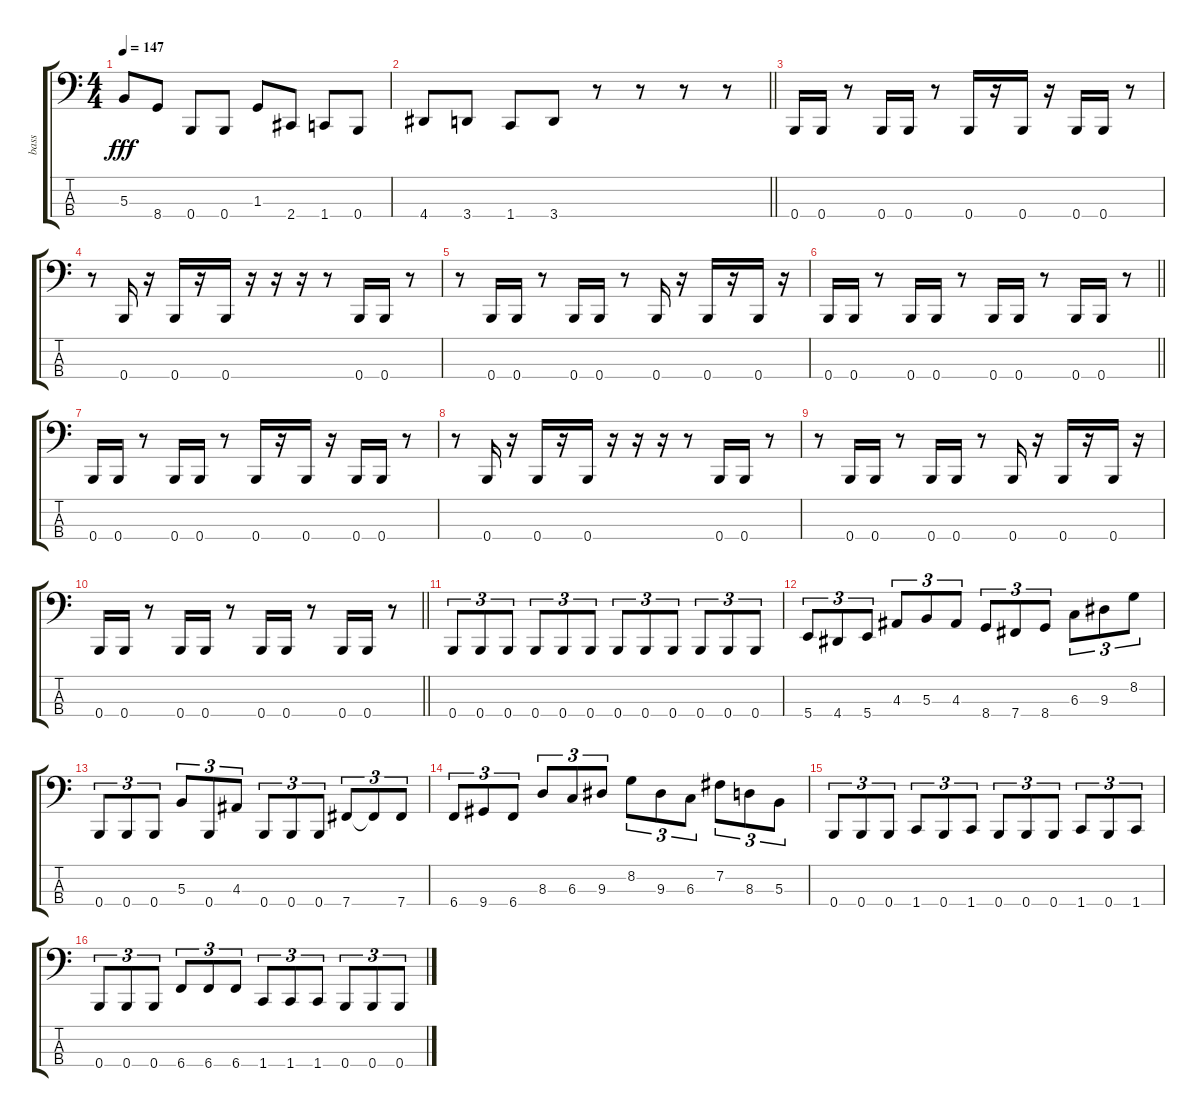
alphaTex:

\track ("bass" "bass") {instrument electricbasspick}
\staff {score tabs}
\tuning (E2 B1 Gb1 B0) {hide}
\ts (4 4)
\tempo 147
\clef f4
\ks c
5.3.8{dy fff} 8.4.8 0.4.8 0.4.8 1.3.8 2.4.8 1.4.8 0.4.8 |
\barLineRight lightlight
4.4.8 3.4.8 1.4.8 3.4.8 r.8 r.8 r.8 r.8 |
\section ("" "")
0.4.16 0.4.16 r.8 0.4.16 0.4.16 r.8 0.4.16 r.16 0.4.16 r.16 0.4.16 0.4.16 r.8 |
r.8 0.4.16 r.16 0.4.16 r.16 0.4.16 r.16 r.16 r.16 r.8 0.4.16 0.4.16 r.8 |
r.8 0.4.16 0.4.16 r.8 0.4.16 0.4.16 r.8 0.4.16 r.16 0.4.16 r.16 0.4.16 r.16 |
\barLineRight lightlight
0.4.16 0.4.16 r.8 0.4.16 0.4.16 r.8 0.4.16 0.4.16 r.8 0.4.16 0.4.16 r.8 |
0.4.16 0.4.16 r.8 0.4.16 0.4.16 r.8 0.4.16 r.16 0.4.16 r.16 0.4.16 0.4.16 r.8 |
r.8 0.4.16 r.16 0.4.16 r.16 0.4.16 r.16 r.16 r.16 r.8 0.4.16 0.4.16 r.8 |
r.8 0.4.16 0.4.16 r.8 0.4.16 0.4.16 r.8 0.4.16 r.16 0.4.16 r.16 0.4.16 r.16 |
\barLineRight lightlight
0.4.16 0.4.16 r.8 0.4.16 0.4.16 r.8 0.4.16 0.4.16 r.8 0.4.16 0.4.16 r.8 |
\section ("" "")
0.4.8{tu (3 2)} 0.4.8{tu (3 2)} 0.4.8{tu (3 2)} 0.4.8{tu (3 2)} 0.4.8{tu (3 2)} 0.4.8{tu (3 2)} 0.4.8{tu (3 2)} 0.4.8{tu (3 2)} 0.4.8{tu (3 2)} 0.4.8{tu (3 2)} 0.4.8{tu (3 2)} 0.4.8{tu (3 2)} |
5.4.8{tu (3 2)} 4.4.8{tu (3 2)} 5.4.8{tu (3 2)} 4.3.8{tu (3 2)} 5.3.8{tu (3 2)} 4.3.8{tu (3 2)} 8.4.8{tu (3 2)} 7.4.8{tu (3 2)} 8.4.8{tu (3 2)} 6.3.8{tu (3 2)} 9.3.8{tu (3 2)} 8.2.8{tu (3 2)} |
0.4.8{tu (3 2)} 0.4.8{tu (3 2)} 0.4.8{tu (3 2)} 5.3.8{tu (3 2)} 0.4.8{tu (3 2)} 4.3.8{tu (3 2)} 0.4.8{tu (3 2)} 0.4.8{tu (3 2)} 0.4.8{tu (3 2)} 7.4.8{tu (3 2)} 7.4{t}.8{tu (3 2)} 7.4.8{tu (3 2)} |
6.4.8{tu (3 2)} 9.4.8{tu (3 2)} 6.4.8{tu (3 2)} 8.3.8{tu (3 2)} 6.3.8{tu (3 2)} 9.3.8{tu (3 2)} 8.2.8{tu (3 2)} 9.3.8{tu (3 2)} 6.3.8{tu (3 2)} 7.2.8{tu (3 2)} 8.3.8{tu (3 2)} 5.3.8{tu (3 2)} |
0.4.8{tu (3 2)} 0.4.8{tu (3 2)} 0.4.8{tu (3 2)} 1.4.8{tu (3 2)} 0.4.8{tu (3 2)} 1.4.8{tu (3 2)} 0.4.8{tu (3 2)} 0.4.8{tu (3 2)} 0.4.8{tu (3 2)} 1.4.8{tu (3 2)} 0.4.8{tu (3 2)} 1.4.8{tu (3 2)} |
0.4.8{tu (3 2)} 0.4.8{tu (3 2)} 0.4.8{tu (3 2)} 6.4.8{tu (3 2)} 6.4.8{tu (3 2)} 6.4.8{tu (3 2)} 1.4.8{tu (3 2)} 1.4.8{tu (3 2)} 1.4.8{tu (3 2)} 0.4.8{tu (3 2)} 0.4.8{tu (3 2)} 0.4.8{tu (3 2)}
